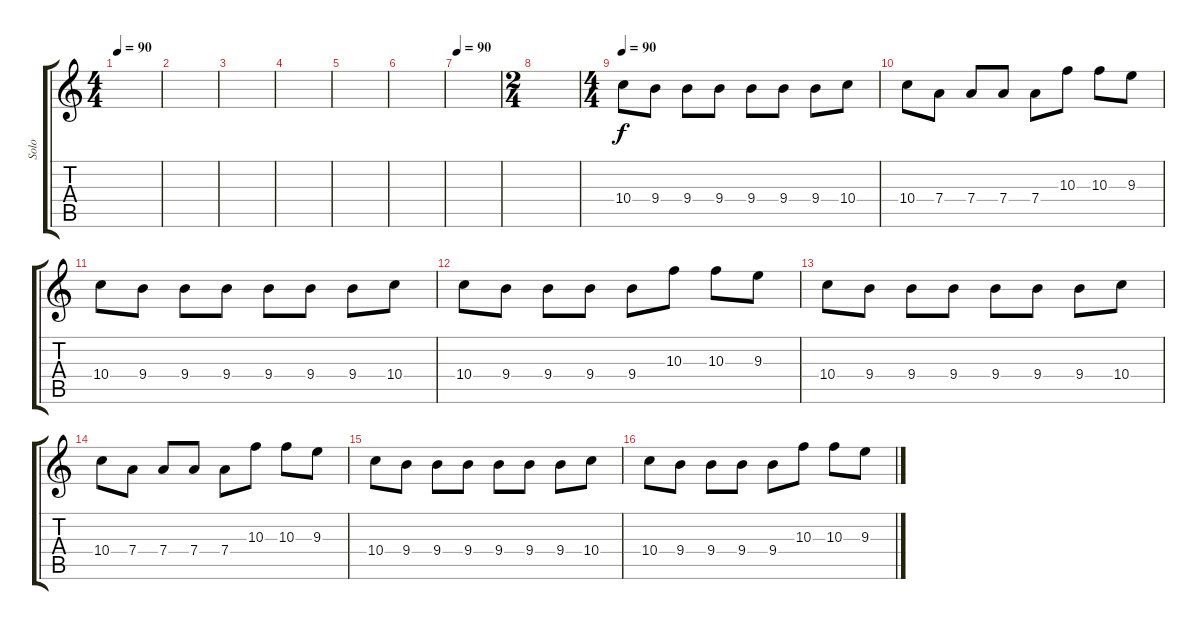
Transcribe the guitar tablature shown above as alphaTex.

\track ("Solo" "Solo") {instrument distortionguitar}
\staff {score tabs}
\tuning (E4 B3 G3 D3 A2 E2) {hide}
\ts (4 4)
\tempo 90
\clef g2
\ks c
|
|
|
|
|
|
\tempo 90
|
\ts (2 4)
|
\ts (4 4)
\tempo 90
10.4.8 9.4.8 9.4.8 9.4.8 9.4.8 9.4.8 9.4.8 10.4.8 |
10.4.8 7.4.8 7.4.8 7.4.8 7.4.8 10.3.8 10.3.8 9.3.8 |
10.4.8 9.4.8 9.4.8 9.4.8 9.4.8 9.4.8 9.4.8 10.4.8 |
10.4.8 9.4.8 9.4.8 9.4.8 9.4.8 10.3.8 10.3.8 9.3.8 |
10.4.8 9.4.8 9.4.8 9.4.8 9.4.8 9.4.8 9.4.8 10.4.8 |
10.4.8 7.4.8 7.4.8 7.4.8 7.4.8 10.3.8 10.3.8 9.3.8 |
10.4.8 9.4.8 9.4.8 9.4.8 9.4.8 9.4.8 9.4.8 10.4.8 |
10.4.8 9.4.8 9.4.8 9.4.8 9.4.8 10.3.8 10.3.8 9.3.8
